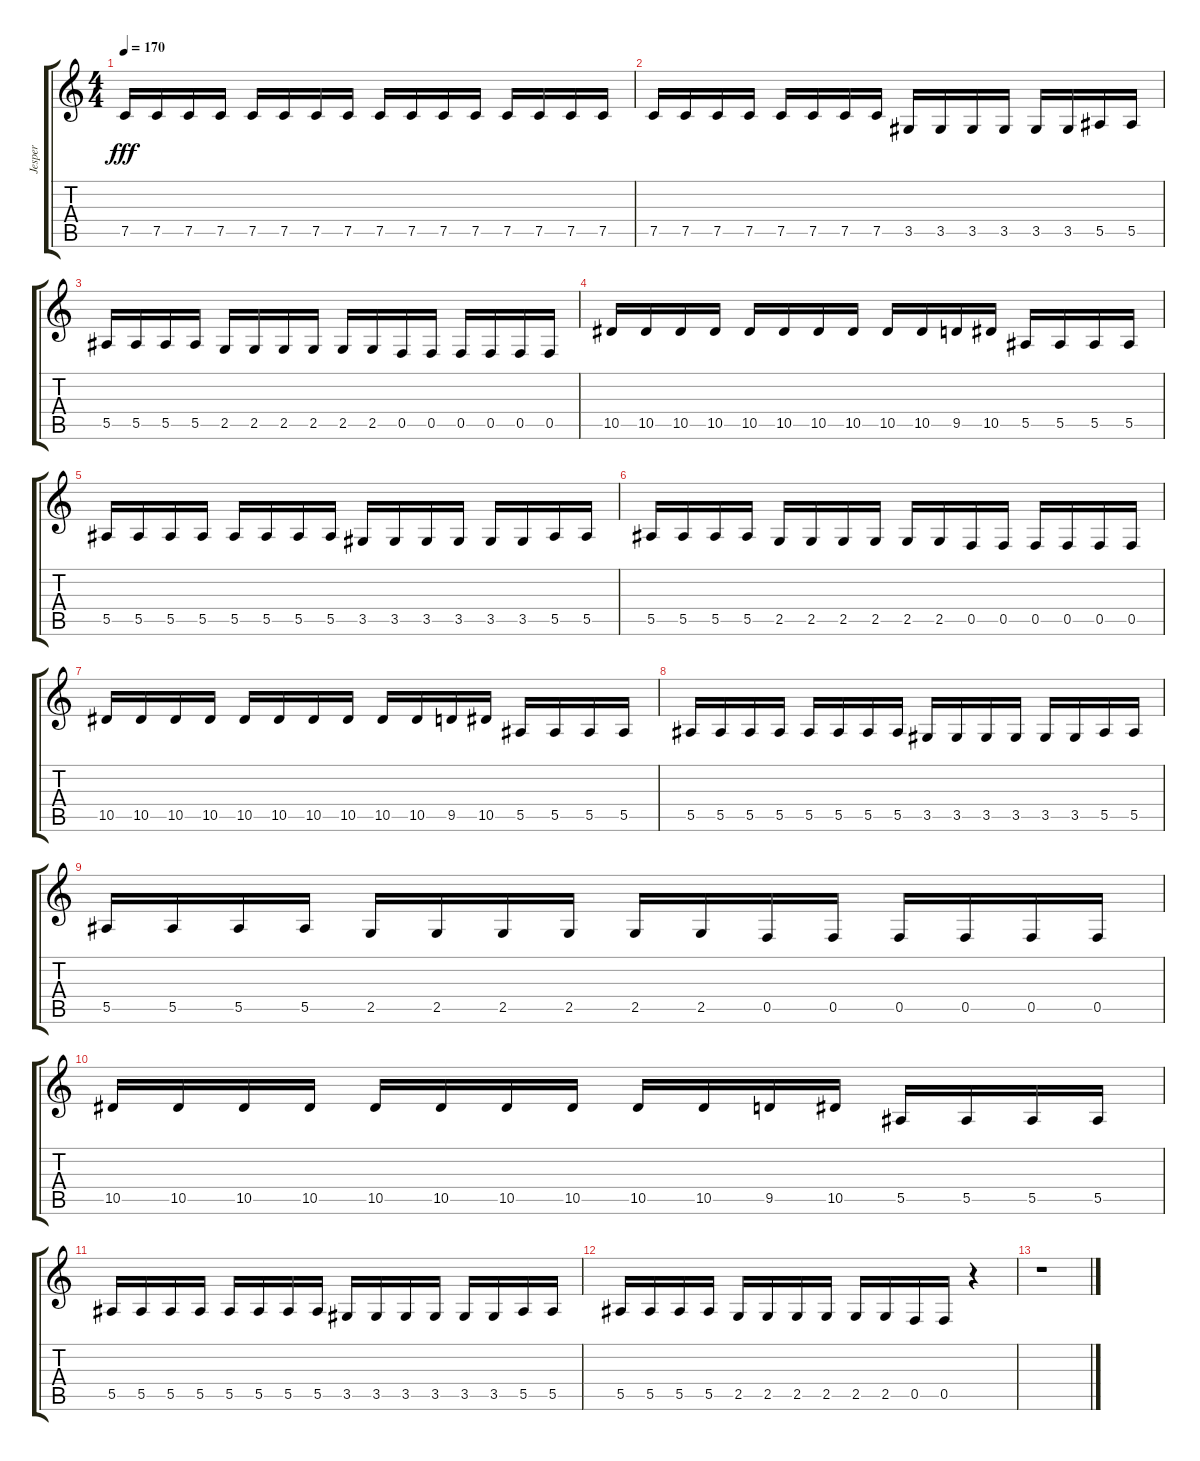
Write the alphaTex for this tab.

\track ("Jesper" "Jesper") {instrument overdrivenguitar}
\staff {score tabs}
\tuning (C4 G3 Eb3 Bb2 F2 C2) {hide}
\ts (4 4)
\tempo 170
\clef g2
\ks c
7.5.16{dy fff} 7.5.16 7.5.16 7.5.16 7.5.16 7.5.16 7.5.16 7.5.16 7.5.16 7.5.16 7.5.16 7.5.16 7.5.16 7.5.16 7.5.16 7.5.16 |
7.5.16 7.5.16 7.5.16 7.5.16 7.5.16 7.5.16 7.5.16 7.5.16 3.5.16 3.5.16 3.5.16 3.5.16 3.5.16 3.5.16 5.5.16 5.5.16 |
5.5.16 5.5.16 5.5.16 5.5.16 2.5.16 2.5.16 2.5.16 2.5.16 2.5.16 2.5.16 0.5.16 0.5.16 0.5.16 0.5.16 0.5.16 0.5.16 |
10.5.16 10.5.16 10.5.16 10.5.16 10.5.16 10.5.16 10.5.16 10.5.16 10.5.16 10.5.16 9.5.16 10.5.16 5.5.16 5.5.16 5.5.16 5.5.16 |
5.5.16 5.5.16 5.5.16 5.5.16 5.5.16 5.5.16 5.5.16 5.5.16 3.5.16 3.5.16 3.5.16 3.5.16 3.5.16 3.5.16 5.5.16 5.5.16 |
5.5.16 5.5.16 5.5.16 5.5.16 2.5.16 2.5.16 2.5.16 2.5.16 2.5.16 2.5.16 0.5.16 0.5.16 0.5.16 0.5.16 0.5.16 0.5.16 |
10.5.16 10.5.16 10.5.16 10.5.16 10.5.16 10.5.16 10.5.16 10.5.16 10.5.16 10.5.16 9.5.16 10.5.16 5.5.16 5.5.16 5.5.16 5.5.16 |
5.5.16 5.5.16 5.5.16 5.5.16 5.5.16 5.5.16 5.5.16 5.5.16 3.5.16 3.5.16 3.5.16 3.5.16 3.5.16 3.5.16 5.5.16 5.5.16 |
5.5.16 5.5.16 5.5.16 5.5.16 2.5.16 2.5.16 2.5.16 2.5.16 2.5.16 2.5.16 0.5.16 0.5.16 0.5.16 0.5.16 0.5.16 0.5.16 |
10.5.16 10.5.16 10.5.16 10.5.16 10.5.16 10.5.16 10.5.16 10.5.16 10.5.16 10.5.16 9.5.16 10.5.16 5.5.16 5.5.16 5.5.16 5.5.16 |
5.5.16 5.5.16 5.5.16 5.5.16 5.5.16 5.5.16 5.5.16 5.5.16 3.5.16 3.5.16 3.5.16 3.5.16 3.5.16 3.5.16 5.5.16 5.5.16 |
5.5.16 5.5.16 5.5.16 5.5.16 2.5.16 2.5.16 2.5.16 2.5.16 2.5.16 2.5.16 0.5.16 0.5.16 r.4 |
r.1
